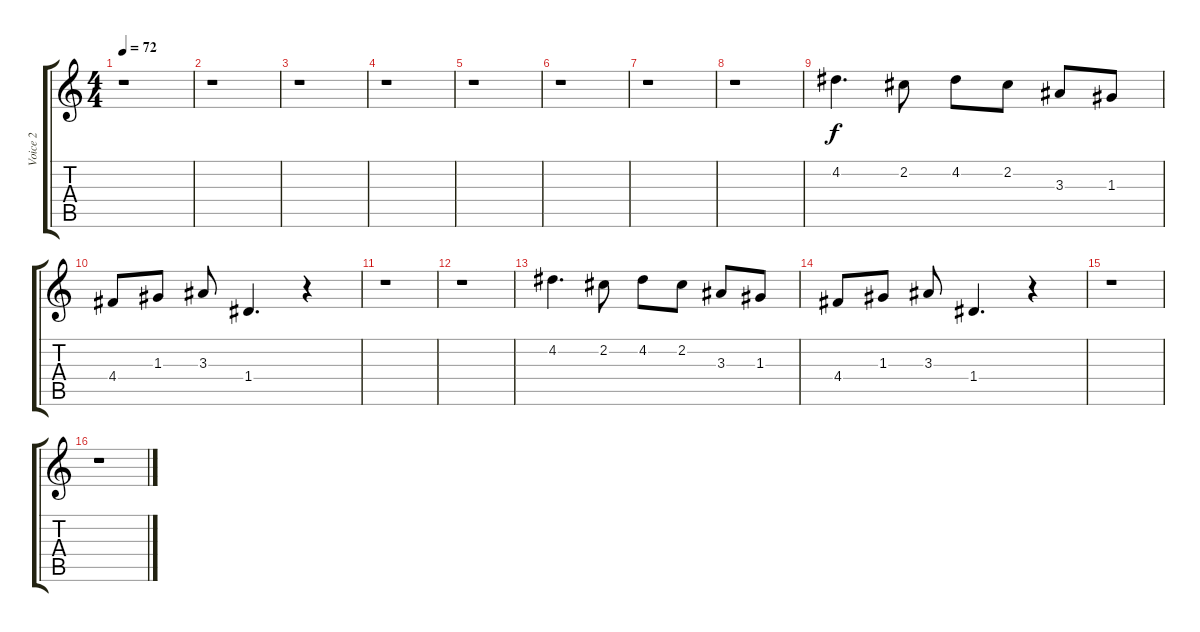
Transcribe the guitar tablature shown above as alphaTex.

\track ("Voice 2" "Voice 2") {instrument acousticguitarnylon}
\staff {score tabs}
\tuning (E4 B3 G3 D3 A2 E2) {hide}
\ts (4 4)
\tempo 72
\clef g2
\ks c
r.1{dy f} |
r.1 |
r.1 |
r.1 |
r.1 |
r.1 |
r.1 |
r.1 |
4.2.4{d} 2.2.8 4.2.8 2.2.8 3.3.8 1.3.8 |
4.4.8 1.3.8 3.3.8 1.4.4{d} r.4 |
r.1 |
r.1 |
4.2.4{d} 2.2.8 4.2.8 2.2.8 3.3.8 1.3.8 |
4.4.8 1.3.8 3.3.8 1.4.4{d} r.4 |
r.1 |
r.1
